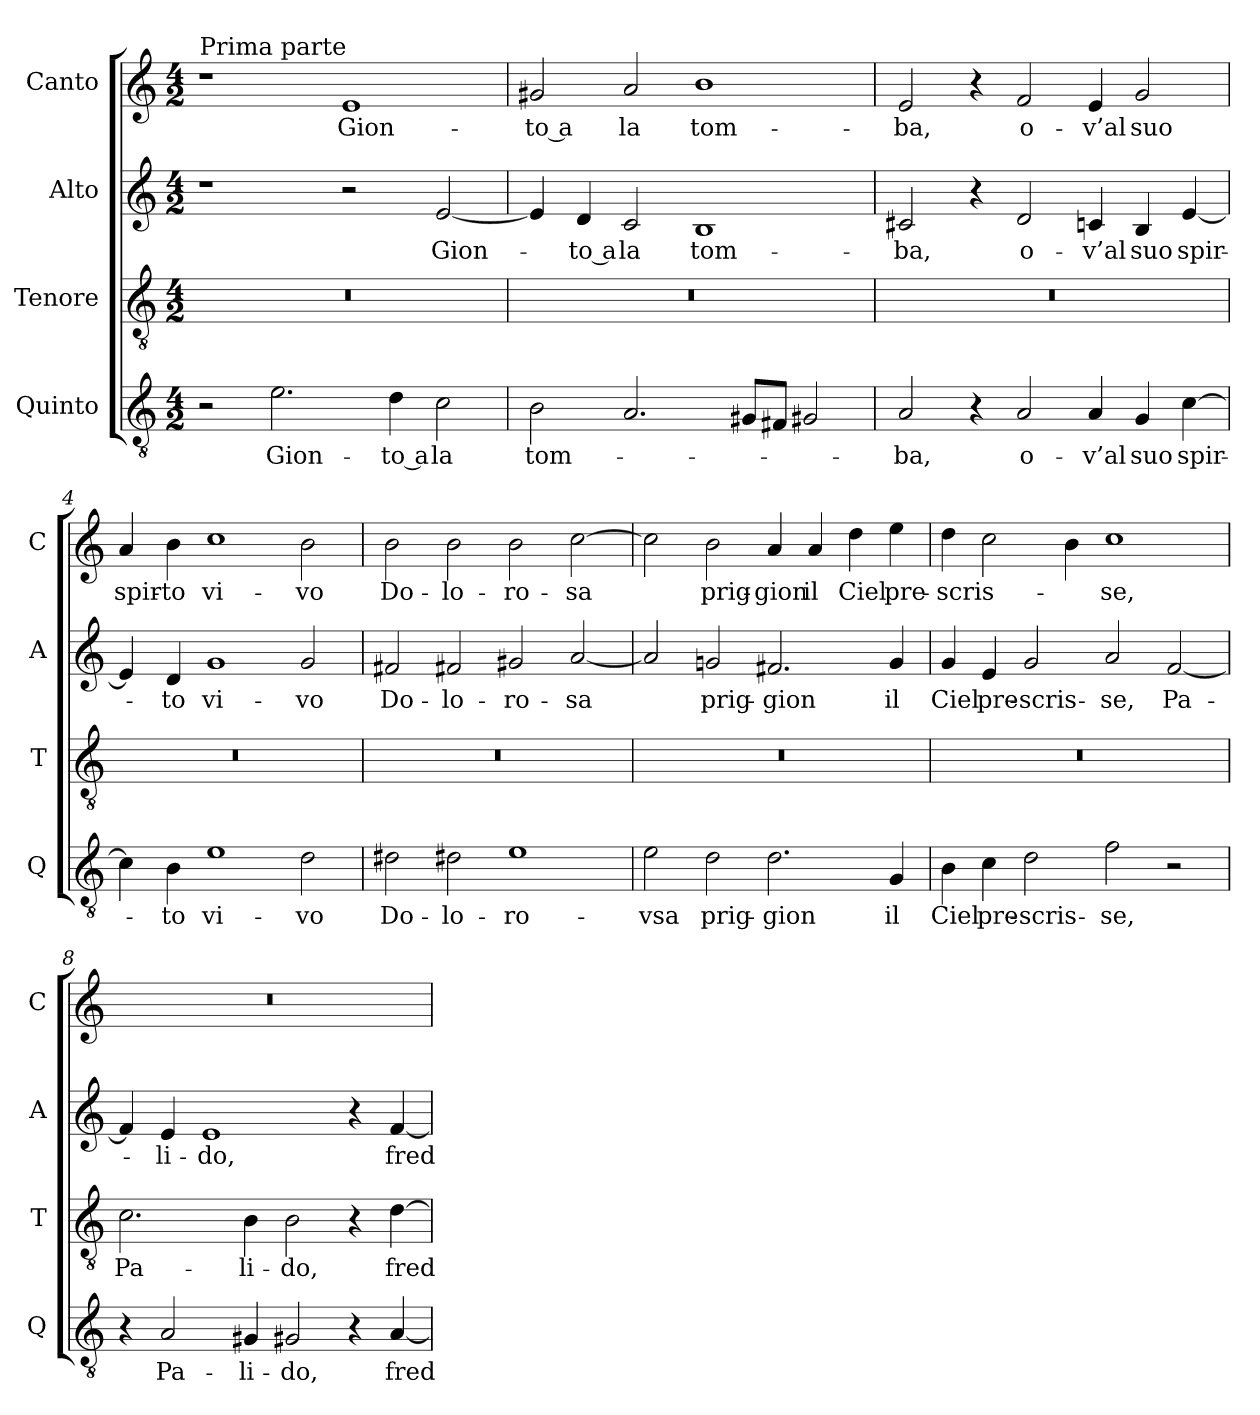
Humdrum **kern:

**kern	**text	**kern	**text	**kern	**text	**kern	**text
*part4	*part4	*part3	*part3	*part2	*part2	*part1	*part1
*staff4	*staff4	*staff3	*staff3	*staff2	*staff2	*staff1	*staff1
*I"Quinto	*	*I"Tenore	*	*I"Alto	*	*I"Canto	*
*I'Q	*	*I'T	*	*I'A	*	*I'C	*
*clefGv2	*	*clefGv2	*	*clefG2	*	*clefG2	*
*k[]	*	*k[]	*	*k[]	*	*k[]	*
*M4/2	*	*M4/2	*	*M4/2	*	*M4/2	*
=1	=1	=1	=1	=1	=1	=1	=1
!	!	!	!	!	!	!LO:TX:a:t=Prima parte	!
2r	.	0r	.	1r	.	1r	.
2.e	Gion-	.	.	.	.	.	.
.	.	.	.	2r	.	1e	Gion-
4d	-to a	.	.	.	.	.	.
2c	la	.	.	[2e	Gion-	.	.
=2	=2	=2	=2	=2	=2	=2	=2
2B	tom-	0r	.	4e]	.	2g#X	-to a
.	.	.	.	4d	-to a	.	.
2.A	.	.	.	2c	la	2a	la
.	.	.	.	1B	tom-	1b	tom-
8G#XL	.	.	.	.	.	.	.
8F#XJ	.	.	.	.	.	.	.
2G#X	.	.	.	.	.	.	.
=3	=3	=3	=3	=3	=3	=3	=3
2A	-ba,	0r	.	2c#X	-ba,	2e	-ba,
4r	.	.	.	4r	.	4r	.
2A	o-	.	.	2d	o-	2f	o-
4A	-v’al	.	.	4cn	-v’al	4e	-v’al
4G	suo	.	.	4B	suo	2g	suo
[4c	spir-	.	.	[4e	spir-	.	.
=4	=4	=4	=4	=4	=4	=4	=4
4c]	.	0r	.	4e]	.	4a	spir-
4B	-to	.	.	4d	-to	4b	-to
1e	vi-	.	.	1g	vi-	1cc	vi-
2d	-vo	.	.	2g	-vo	2b	-vo
=5	=5	=5	=5	=5	=5	=5	=5
2d#X	Do-	0r	.	2f#X	Do-	2b	Do-
2d#X	-lo-	.	.	2f#X	-lo-	2b	-lo-
1e	-ro-	.	.	2g#X	-ro-	2b	-ro-
.	.	.	.	[2a	-sa	[2cc	-sa
=6	=6	=6	=6	=6	=6	=6	=6
2e	-vsa	0r	.	2a]	.	2cc]	.
2d	prig-	.	.	2gn	prig-	2b	prig-
2.d	-gion	.	.	2.f#X	-gion	4a	-gion
.	.	.	.	.	.	4a	il
.	.	.	.	.	.	4dd	Ciel
4G	il	.	.	4g	il	4ee	pre-
=7	=7	=7	=7	=7	=7	=7	=7
4B	Ciel	0r	.	4g	Ciel	4dd	-scris-
4c	pre-	.	.	4e	pre-	2cc	.
2d	-scris-	.	.	2g	-scris-	.	.
.	.	.	.	.	.	4b	.
2f	-se,	.	.	2a	-se,	1cc	-se,
2r	.	.	.	[2f	Pa-	.	.
=8	=8	=8	=8	=8	=8	=8	=8
4r	.	2.c	Pa-	4f]	.	0r	.
2A	Pa-	.	.	4e	-li-	.	.
.	.	.	.	1e	-do,	.	.
4G#X	-li-	4B	-li-	.	.	.	.
2G#X	-do,	2B	-do,	.	.	.	.
4r	.	4r	.	4r	.	.	.
[4A	fred-	[4d	fred-	[4f	fred-	.	.
=	=	=	=	=	=	=	=
*-	*-	*-	*-	*-	*-	*-	*-
